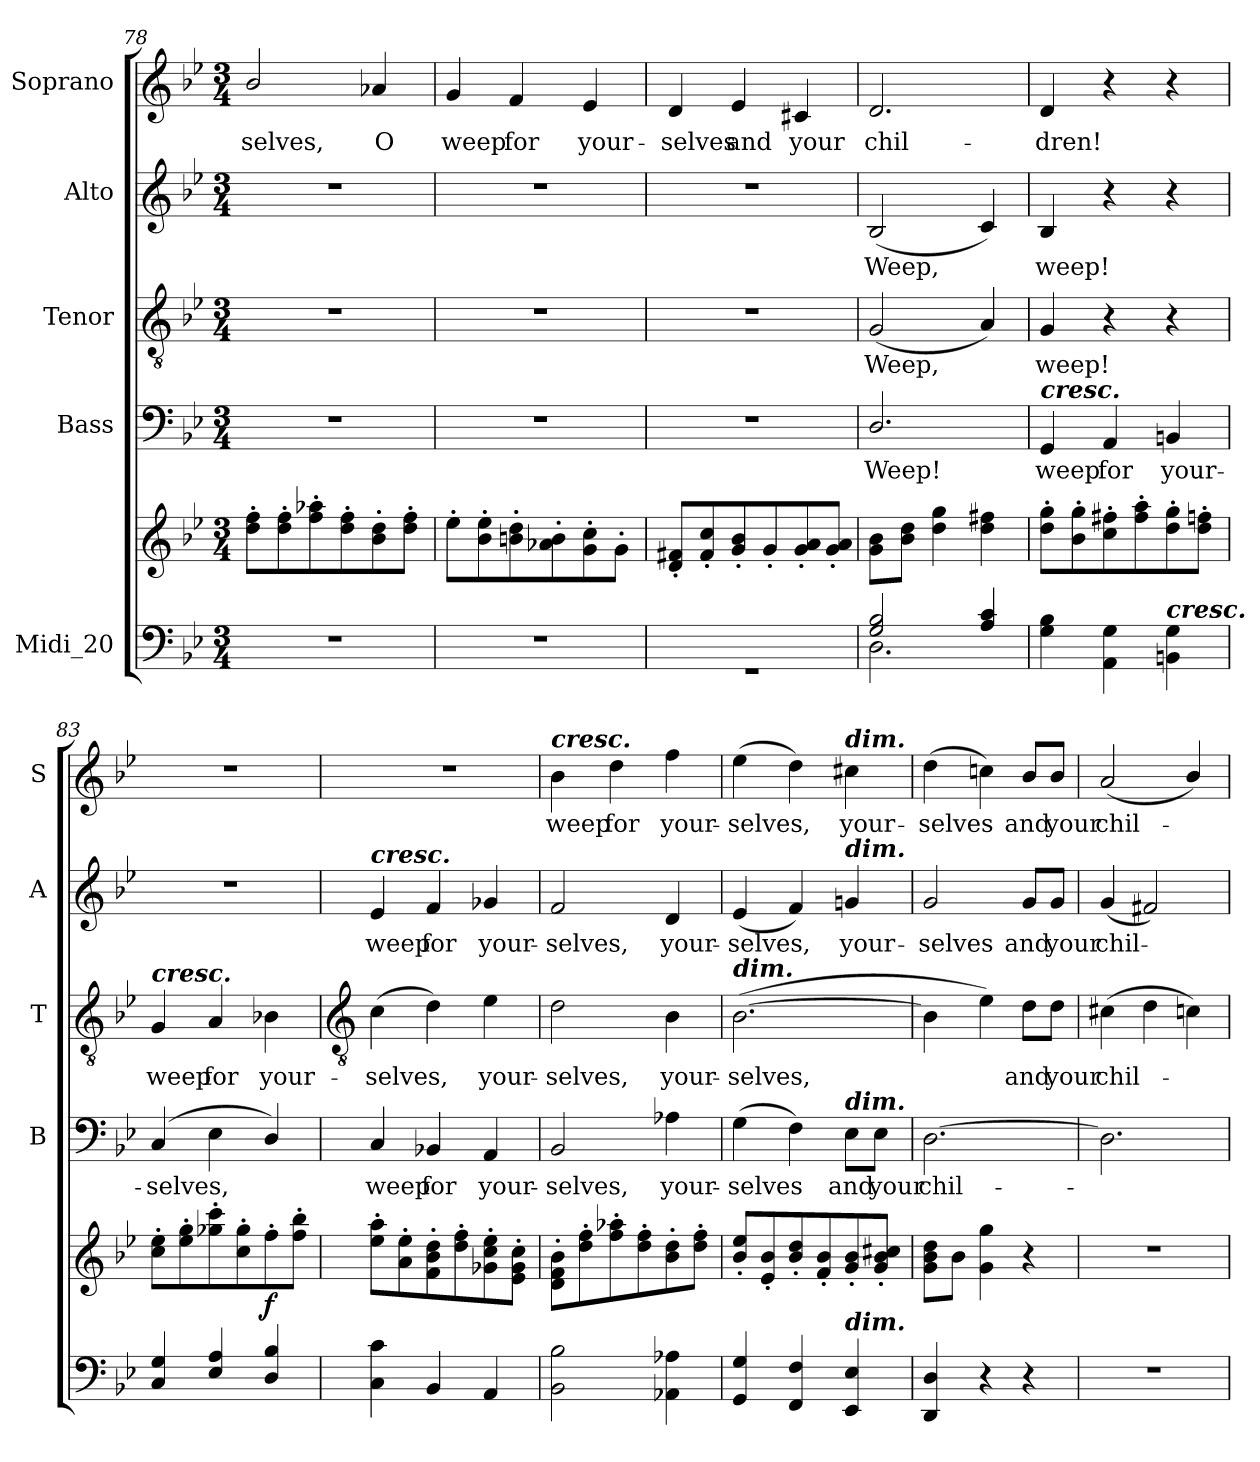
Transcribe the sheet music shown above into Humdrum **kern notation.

**kern	**kern	**dynam	**kern	**text	**kern	**text	**kern	**text	**kern	**text
*part5	*part5	*part5	*part4	*part4	*part3	*part3	*part2	*part2	*part1	*part1
*staff6	*staff5	*staff5/6	*staff4	*staff4	*staff3	*staff3	*staff2	*staff2	*staff1	*staff1
*I"Midi_20	*	*	*I"Bass	*	*I"Tenor	*	*I"Alto	*	*I"Soprano	*
*	*	*	*I'B	*	*I'T	*	*I'A	*	*I'S	*
!!LO:LB:g=z
*clefF4	*clefG2	*	*clefF4	*	*clefGv2	*	*clefG2	*	*clefG2	*
*k[b-e-]	*k[b-e-]	*	*k[b-e-]	*	*k[b-e-]	*	*k[b-e-]	*	*k[b-e-]	*
*B-:	*B-:	*	*B-:	*	*B-:	*	*B-:	*	*B-:	*
*M3/4	*M3/4	*	*M3/4	*	*M3/4	*	*M3/4	*	*M3/4	*
=78	=78	=78	=78	=78	=78	=78	=78	=78	=78	=78
*^	*	*	*	*	*	*	*	*	*	*
!	!LO:N:vis=1	!	!	!LO:N:vis=1	!	!LO:N:vis=1	!	!LO:N:vis=1	!	!	!LO:LY:b
2ryy	2.r	8dd' 8ff'L	.	2.r	.	2.r	.	2.r	.	2b-/	-selves,
.	.	8dd' 8ff'	.	.	.	.	.	.	.	.	.
.	.	8ff' 8aa-X'	.	.	.	.	.	.	.	.	.
.	.	8dd' 8ff'	.	.	.	.	.	.	.	.	.
!	!	!	!	!	!	!	!	!	!	!	!LO:LY:b
4ryy	.	8b-' 8dd'	.	.	.	.	.	.	.	4a-X	O
.	.	8dd' 8ff'J	.	.	.	.	.	.	.	.	.
=79	=79	=79	=79	=79	=79	=79	=79	=79	=79	=79	=79
!	!LO:N:vis=1	!	!	!LO:N:vis=1	!	!LO:N:vis=1	!	!LO:N:vis=1	!	!	!LO:LY:b
2ryy	2.r	8ee-'L	.	2.r	.	2.r	.	2.r	.	4g	weep
.	.	8b-' 8ee-'	.	.	.	.	.	.	.	.	.
!	!	!	!	!	!	!	!	!	!	!	!LO:LY:b
.	.	8bn' 8dd'	.	.	.	.	.	.	.	4f	for
.	.	8a-X' 8b'	.	.	.	.	.	.	.	.	.
!	!	!	!	!	!	!	!	!	!	!	!LO:LY:b
4ryy	.	8g' 8cc'	.	.	.	.	.	.	.	4e-	your-
.	.	8g'J	.	.	.	.	.	.	.	.	.
=80	=80	=80	=80	=80	=80	=80	=80	=80	=80	=80	=80
!LO:N:vis=1	!LO:N:vis=1	!	!	!LO:N:vis=1	!	!LO:N:vis=1	!	!LO:N:vis=1	!	!	!LO:LY:b
2.ryy	2.r	8d' 8f#X'L	.	2.r	.	2.r	.	2.r	.	4d	-selves
.	.	8f#' 8cc'	.	.	.	.	.	.	.	.	.
!	!	!	!	!	!	!	!	!	!	!	!LO:LY:b
.	.	8g' 8b-'	.	.	.	.	.	.	.	4e-	and
.	.	8g'	.	.	.	.	.	.	.	.	.
!	!	!	!	!	!	!	!	!	!	!	!LO:LY:b
.	.	8g' 8a'	.	.	.	.	.	.	.	4c#X	your
.	.	8g' 8a'J	.	.	.	.	.	.	.	.	.
=81	=81	=81	=81	=81	=81	=81	=81	=81	=81	=81	=81
!	!	!	!	!	!LO:LY:b	!	!LO:LY:b	!	!LO:LY:b	!	!LO:LY:b
2G/ 2B-/	2.D	8g 8b-L	.	2.D/	Weep!	(<2G	Weep,	(<2B-	Weep,	2.d	chil-
.	.	8b- 8ddJ	.	.	.	.	.	.	.	.	.
.	.	4dd 4gg	.	.	.	.	.	.	.	.	.
4A/ 4c/	.	4dd 4ff#X	.	.	.	4A)	.	4c)	.	.	.
=82	=82	=82	=82	=82	=82	=82	=82	=82	=82	=82	=82
!	!	!	!	!LO:TX:a:Bi:t=cresc.	!	!	!	!	!	!	!
!	!	!	!	!	!LO:LY:b	!	!LO:LY:b	!	!LO:LY:b	!	!LO:LY:b
2ryy	4G 4B-	8dd' 8gg'L	.	4GG	weep	4G	weep!	4B-	weep!	4d	-dren!
.	.	8b-' 8gg'	.	.	.	.	.	.	.	.	.
!	!	!	!	!	!LO:LY:b	!	!	!	!	!	!
.	4AA 4G	8cc' 8ff#X'	.	4AA	for	4r	.	4r	.	4r	.
.	.	8ff#' 8aa'	.	.	.	.	.	.	.	.	.
!LO:TX:a:Bi:t=cresc.	!	!	!	!	!	!	!	!	!	!	!
!	!	!	!	!	!LO:LY:b	!	!	!	!	!	!
4ryy	4BBn 4G	8dd' 8gg'	.	4BBn	your-	4r	.	4r	.	4r	.
.	.	8dd' 8ffn'J	.	.	.	.	.	.	.	.	.
=83	=83	=83	=83	=83	=83	=83	=83	=83	=83	=83	=83
!	!	!	!	!	!	!LO:TX:a:Bi:t=cresc.	!	!	!	!	!
!	!	!	!	!	!LO:LY:b	!	!LO:LY:b	!LO:N:vis=1	!	!LO:N:vis=1	!
4C/ 4G/	2ryy	8cc' 8ee-'L	.	(>4C	-selves,	4G	weep	2.r	.	2.r	.
.	.	8ee-' 8gg'	.	.	.	.	.	.	.	.	.
!	!	!	!	!	!	!	!LO:LY:b	!	!	!	!
4E-/ 4A/	.	8gg-X' 8ccc'	.	4E-	.	4A	for	.	.	.	.
.	.	8cc' 8gg-'	.	.	.	.	.	.	.	.	.
!	!	!	!LO:DY:b	!	!	!	!LO:LY:b	!	!	!	!
4D/ 4B-/	4ryy	8ff'	f	4D/)	.	4B-X	your-	.	.	.	.
.	.	8ff' 8bb-'J	.	.	.	.	.	.	.	.	.
!!LO:LB:g=z
=84	=84	=84	=84	=84	=84	=84	=84	=84	=84	=84	=84
*	*	*	*	*	*	*clefGv2	*	*	*	*	*
!	!	!	!	!	!	!	!	!LO:TX:a:Bi:t=cresc.	!	!	!
!	!	!	!	!	!LO:LY:b	!	!LO:LY:b	!	!LO:LY:b	!LO:N:vis=1	!
4C 4c	2ryy	8ee-' 8aa'L	.	4C	weep	(>4c	-selves,	4e-	weep	2.r	.
.	.	8a' 8ee-'	.	.	.	.	.	.	.	.	.
!	!	!	!	!	!LO:LY:b	!	!	!	!LO:LY:b	!	!
4BB-	.	8f' 8b-' 8dd'	.	4BB-X	for	4d)	.	4f	for	.	.
.	.	8dd' 8ff'	.	.	.	.	.	.	.	.	.
!	!	!	!	!	!LO:LY:b	!	!LO:LY:b	!	!LO:LY:b	!	!
4AA	4ryy	8g-X' 8cc' 8ee-'	.	4AA	your-	4e-	your-	4g-X	your-	.	.
.	.	8e-' 8g-' 8cc'J	.	.	.	.	.	.	.	.	.
=85	=85	=85	=85	=85	=85	=85	=85	=85	=85	=85	=85
!	!	!	!	!	!	!	!	!	!	!LO:TX:a:Bi:t=cresc.	!
!	!	!	!	!	!LO:LY:b	!	!LO:LY:b	!	!LO:LY:b	!	!LO:LY:b
2BB- 2B-	2ryy	8d' 8f' 8b-'L	.	2BB-	-selves,	2d	-selves,	2f	-selves,	4b-	weep
.	.	8dd' 8ff'	.	.	.	.	.	.	.	.	.
!	!	!	!	!	!	!	!	!	!	!	!LO:LY:b
.	.	8ff' 8aa-X'	.	.	.	.	.	.	.	4dd	for
.	.	8dd' 8ff'	.	.	.	.	.	.	.	.	.
!	!	!	!	!	!LO:LY:b	!	!LO:LY:b	!	!LO:LY:b	!	!LO:LY:b
4AA-X 4A-X	4ryy	8b-' 8dd'	.	4A-X	your-	4B-	your-	4d	your-	4ff	your-
.	.	8dd' 8ff'J	.	.	.	.	.	.	.	.	.
=86	=86	=86	=86	=86	=86	=86	=86	=86	=86	=86	=86
!	!	!	!	!	!	!LO:TX:a:Bi:t=dim.	!	!	!	!	!
!	!	!	!	!	!LO:LY:b	!	!LO:LY:b	!	!LO:LY:b	!	!LO:LY:b
4GG 4G	2ryy	8b-' 8ee-'L	.	(>4G	-selves	(>[2.B-	-selves,	(<4e-	-selves,	(>4ee-	-selves,
.	.	8e-' 8b-'	.	.	.	.	.	.	.	.	.
4FF 4F	.	8b-' 8dd'	.	4F)	.	.	.	4f)	.	4dd)	.
.	.	8f' 8b-'	.	.	.	.	.	.	.	.	.
!	!	!	!	!	!	!	!	!	!	!LO:TX:a:Bi:t=dim.	!
!	!	!	!	!	!	!	!	!LO:TX:a:Bi:t=dim.	!	!	!
!	!	!	!	!LO:TX:a:Bi:t=dim.	!	!	!	!	!	!	!
!LO:TX:a:Bi:t=dim.	!	!	!	!	!	!	!	!	!	!	!
!	!	!	!	!	!LO:LY:b	!	!	!	!LO:LY:b	!	!LO:LY:b
4EE- 4E-	4ryy	8g' 8b-'	.	8E-\L	and	.	.	4gn	your-	4cc#X	your-
!	!	!	!	!	!LO:LY:b	!	!	!	!	!	!
.	.	8g' 8b-' 8cc#X'J	.	8E-\J	your	.	.	.	.	.	.
=87	=87	=87	=87	=87	=87	=87	=87	=87	=87	=87	=87
!	!	!	!	!	!LO:LY:b	!	!	!	!LO:LY:b	!	!LO:LY:b
4DD 4D	2ryy	8g 8b- 8ddL	.	[2.D	chil-	4B-]	.	2g	-selves	(>4dd	-selves
.	.	8b-J	.	.	.	.	.	.	.	.	.
4r	.	4g 4gg	.	.	.	4e-)	.	.	.	4ccn)	.
!	!	!	!	!	!	!	!LO:LY:b	!	!LO:LY:b	!	!LO:LY:b
4r	4ryy	4r	.	.	.	8d\L	and	8g/L	and	8b-/L	and
!	!	!	!	!	!	!	!LO:LY:b	!	!LO:LY:b	!	!LO:LY:b
.	.	.	.	.	.	8d\J	your	8g/J	your	8b-/J	your
=88	=88	=88	=88	=88	=88	=88	=88	=88	=88	=88	=88
!LO:N:vis=1	!	!LO:N:vis=1	!	!	!	!	!LO:LY:b	!	!LO:LY:b	!	!LO:LY:b
2.r	2ryy	2.r	.	2.D]	.	(>4c#X	chil-	(<4g	chil-	(<2a	chil-
.	.	.	.	.	.	4d	.	2f#X)	.	.	.
.	4ryy	.	.	.	.	4cn)	.	.	.	4b-/)	.
*v	*v	*	*	*	*	*	*	*	*	*	*
=	=	=	=	=	=	=	=	=	=	=
*-	*-	*-	*-	*-	*-	*-	*-	*-	*-	*-
